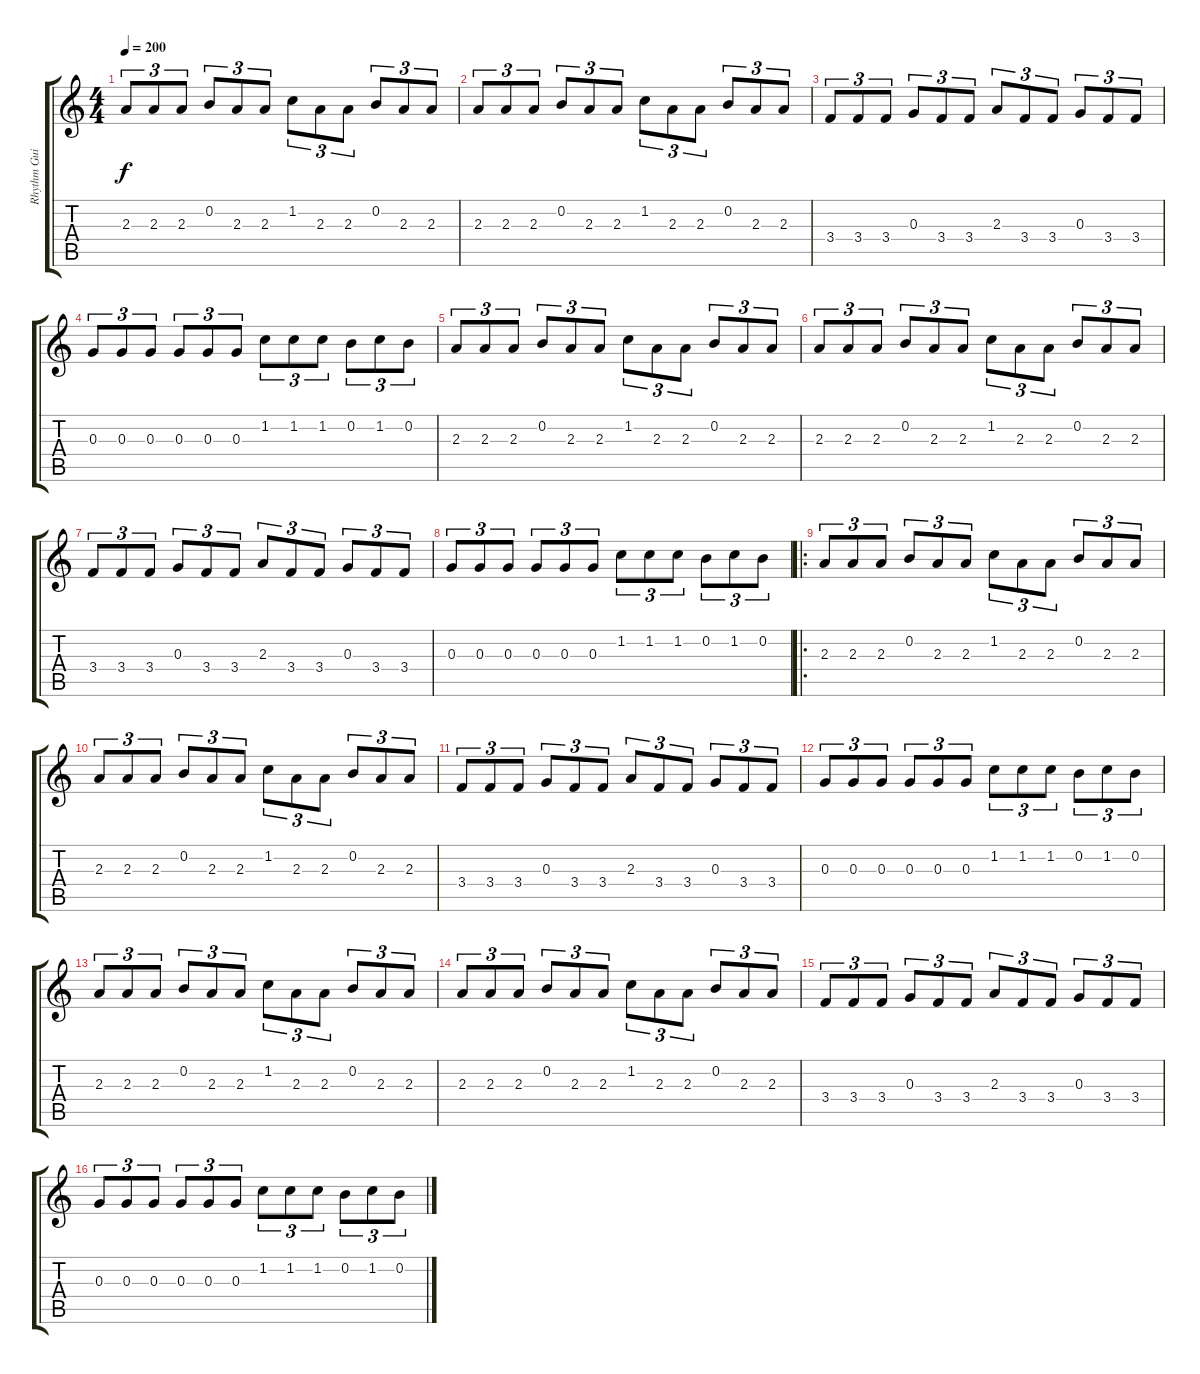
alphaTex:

\track ("Rhythm Guitar" "Rhythm Gui") {instrument distortionguitar}
\staff {score tabs}
\tuning (E4 B3 G3 D3 A2 E2) {hide}
\ts (4 4)
\tempo 200
\clef g2
\ks c
2.3.8{tu (3 2) dy f instrument distortionguitar} 2.3.8{tu (3 2)} 2.3.8{tu (3 2)} 0.2.8{tu (3 2)} 2.3.8{tu (3 2)} 2.3.8{tu (3 2)} 1.2.8{tu (3 2)} 2.3.8{tu (3 2)} 2.3.8{tu (3 2)} 0.2.8{tu (3 2)} 2.3.8{tu (3 2)} 2.3.8{tu (3 2)} |
2.3.8{tu (3 2)} 2.3.8{tu (3 2)} 2.3.8{tu (3 2)} 0.2.8{tu (3 2)} 2.3.8{tu (3 2)} 2.3.8{tu (3 2)} 1.2.8{tu (3 2)} 2.3.8{tu (3 2)} 2.3.8{tu (3 2)} 0.2.8{tu (3 2)} 2.3.8{tu (3 2)} 2.3.8{tu (3 2)} |
3.4.8{tu (3 2)} 3.4.8{tu (3 2)} 3.4.8{tu (3 2)} 0.3.8{tu (3 2)} 3.4.8{tu (3 2)} 3.4.8{tu (3 2)} 2.3.8{tu (3 2)} 3.4.8{tu (3 2)} 3.4.8{tu (3 2)} 0.3.8{tu (3 2)} 3.4.8{tu (3 2)} 3.4.8{tu (3 2)} |
0.3.8{tu (3 2)} 0.3.8{tu (3 2)} 0.3.8{tu (3 2)} 0.3.8{tu (3 2)} 0.3.8{tu (3 2)} 0.3.8{tu (3 2)} 1.2.8{tu (3 2)} 1.2.8{tu (3 2)} 1.2.8{tu (3 2)} 0.2.8{tu (3 2)} 1.2.8{tu (3 2)} 0.2.8{tu (3 2)} |
2.3.8{tu (3 2)} 2.3.8{tu (3 2)} 2.3.8{tu (3 2)} 0.2.8{tu (3 2)} 2.3.8{tu (3 2)} 2.3.8{tu (3 2)} 1.2.8{tu (3 2)} 2.3.8{tu (3 2)} 2.3.8{tu (3 2)} 0.2.8{tu (3 2)} 2.3.8{tu (3 2)} 2.3.8{tu (3 2)} |
2.3.8{tu (3 2)} 2.3.8{tu (3 2)} 2.3.8{tu (3 2)} 0.2.8{tu (3 2)} 2.3.8{tu (3 2)} 2.3.8{tu (3 2)} 1.2.8{tu (3 2)} 2.3.8{tu (3 2)} 2.3.8{tu (3 2)} 0.2.8{tu (3 2)} 2.3.8{tu (3 2)} 2.3.8{tu (3 2)} |
3.4.8{tu (3 2)} 3.4.8{tu (3 2)} 3.4.8{tu (3 2)} 0.3.8{tu (3 2)} 3.4.8{tu (3 2)} 3.4.8{tu (3 2)} 2.3.8{tu (3 2)} 3.4.8{tu (3 2)} 3.4.8{tu (3 2)} 0.3.8{tu (3 2)} 3.4.8{tu (3 2)} 3.4.8{tu (3 2)} |
0.3.8{tu (3 2)} 0.3.8{tu (3 2)} 0.3.8{tu (3 2)} 0.3.8{tu (3 2)} 0.3.8{tu (3 2)} 0.3.8{tu (3 2)} 1.2.8{tu (3 2)} 1.2.8{tu (3 2)} 1.2.8{tu (3 2)} 0.2.8{tu (3 2)} 1.2.8{tu (3 2)} 0.2.8{tu (3 2)} |
\ro
2.3.8{tu (3 2)} 2.3.8{tu (3 2)} 2.3.8{tu (3 2)} 0.2.8{tu (3 2)} 2.3.8{tu (3 2)} 2.3.8{tu (3 2)} 1.2.8{tu (3 2)} 2.3.8{tu (3 2)} 2.3.8{tu (3 2)} 0.2.8{tu (3 2)} 2.3.8{tu (3 2)} 2.3.8{tu (3 2)} |
2.3.8{tu (3 2)} 2.3.8{tu (3 2)} 2.3.8{tu (3 2)} 0.2.8{tu (3 2)} 2.3.8{tu (3 2)} 2.3.8{tu (3 2)} 1.2.8{tu (3 2)} 2.3.8{tu (3 2)} 2.3.8{tu (3 2)} 0.2.8{tu (3 2)} 2.3.8{tu (3 2)} 2.3.8{tu (3 2)} |
3.4.8{tu (3 2)} 3.4.8{tu (3 2)} 3.4.8{tu (3 2)} 0.3.8{tu (3 2)} 3.4.8{tu (3 2)} 3.4.8{tu (3 2)} 2.3.8{tu (3 2)} 3.4.8{tu (3 2)} 3.4.8{tu (3 2)} 0.3.8{tu (3 2)} 3.4.8{tu (3 2)} 3.4.8{tu (3 2)} |
0.3.8{tu (3 2)} 0.3.8{tu (3 2)} 0.3.8{tu (3 2)} 0.3.8{tu (3 2)} 0.3.8{tu (3 2)} 0.3.8{tu (3 2)} 1.2.8{tu (3 2)} 1.2.8{tu (3 2)} 1.2.8{tu (3 2)} 0.2.8{tu (3 2)} 1.2.8{tu (3 2)} 0.2.8{tu (3 2)} |
2.3.8{tu (3 2)} 2.3.8{tu (3 2)} 2.3.8{tu (3 2)} 0.2.8{tu (3 2)} 2.3.8{tu (3 2)} 2.3.8{tu (3 2)} 1.2.8{tu (3 2)} 2.3.8{tu (3 2)} 2.3.8{tu (3 2)} 0.2.8{tu (3 2)} 2.3.8{tu (3 2)} 2.3.8{tu (3 2)} |
2.3.8{tu (3 2)} 2.3.8{tu (3 2)} 2.3.8{tu (3 2)} 0.2.8{tu (3 2)} 2.3.8{tu (3 2)} 2.3.8{tu (3 2)} 1.2.8{tu (3 2)} 2.3.8{tu (3 2)} 2.3.8{tu (3 2)} 0.2.8{tu (3 2)} 2.3.8{tu (3 2)} 2.3.8{tu (3 2)} |
3.4.8{tu (3 2)} 3.4.8{tu (3 2)} 3.4.8{tu (3 2)} 0.3.8{tu (3 2)} 3.4.8{tu (3 2)} 3.4.8{tu (3 2)} 2.3.8{tu (3 2)} 3.4.8{tu (3 2)} 3.4.8{tu (3 2)} 0.3.8{tu (3 2)} 3.4.8{tu (3 2)} 3.4.8{tu (3 2)} |
0.3.8{tu (3 2)} 0.3.8{tu (3 2)} 0.3.8{tu (3 2)} 0.3.8{tu (3 2)} 0.3.8{tu (3 2)} 0.3.8{tu (3 2)} 1.2.8{tu (3 2)} 1.2.8{tu (3 2)} 1.2.8{tu (3 2)} 0.2.8{tu (3 2)} 1.2.8{tu (3 2)} 0.2.8{tu (3 2)}
